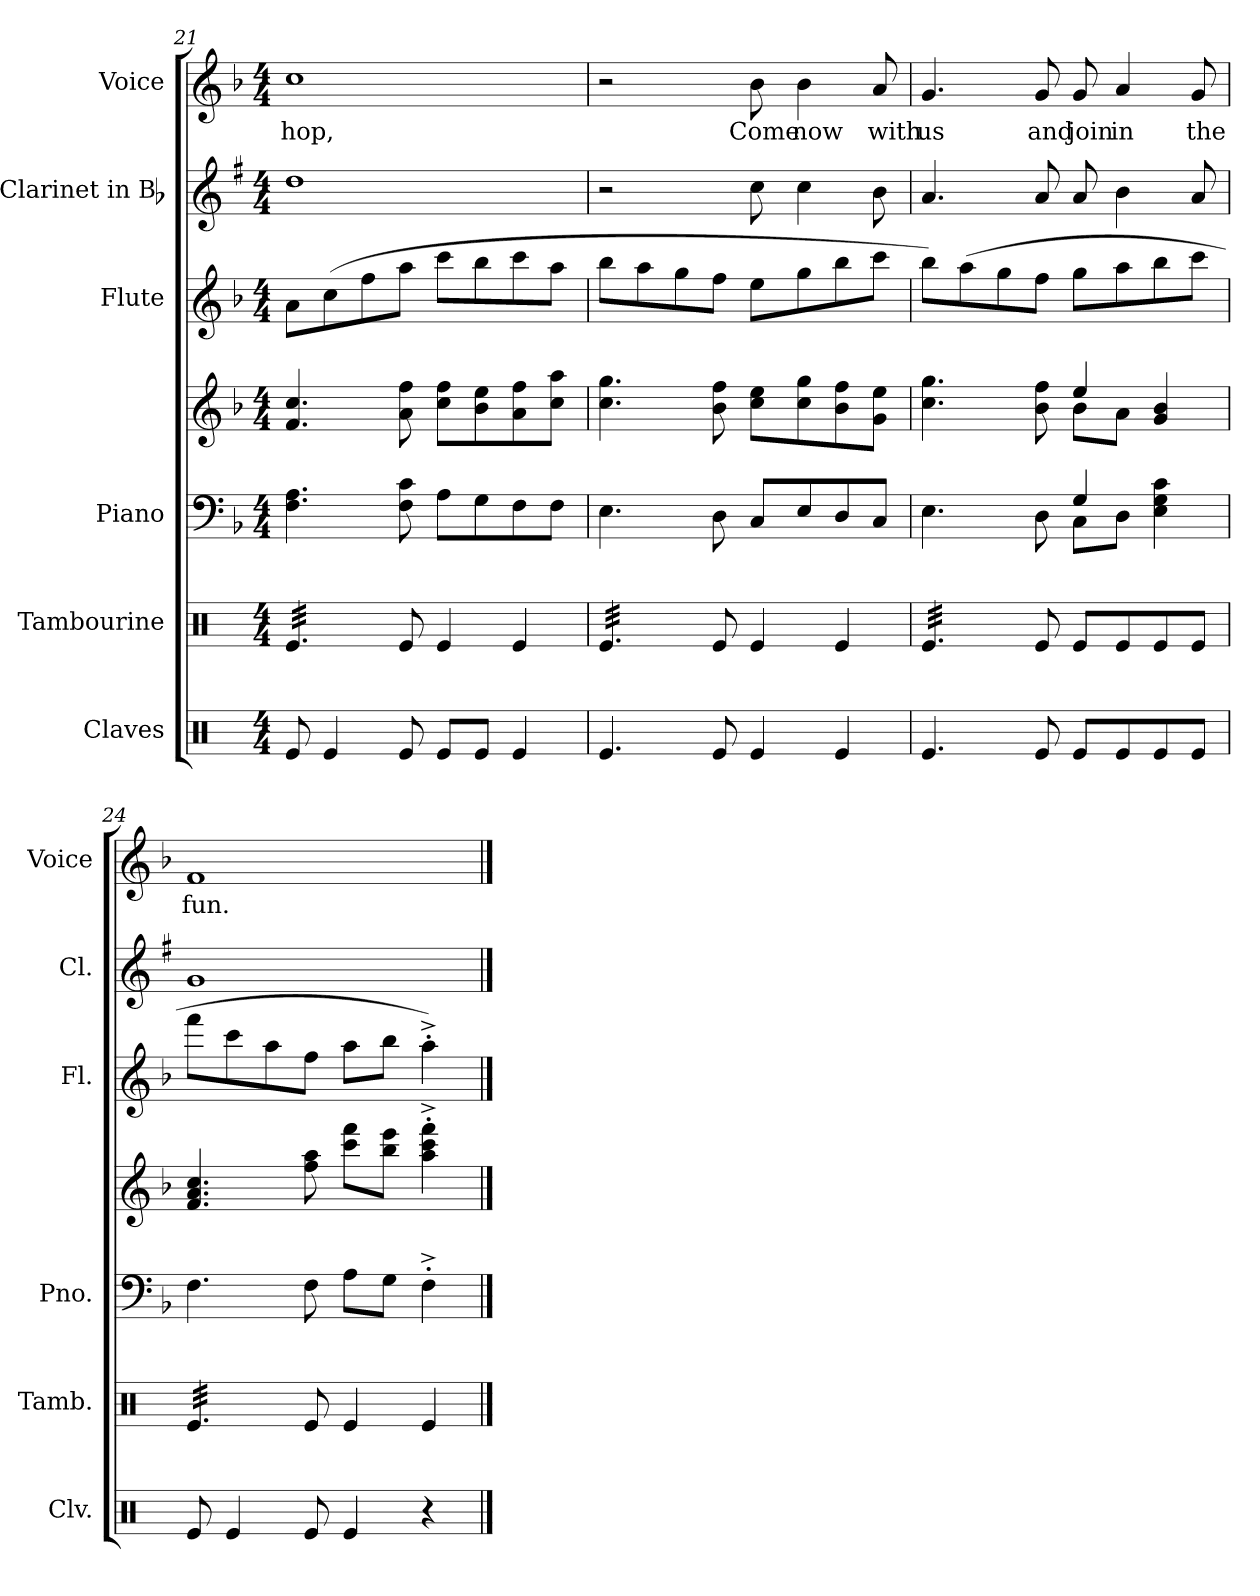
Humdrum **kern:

**kern	**kern	**kern	**kern	**kern	**kern	**kern	**text
*part6	*part5	*part4	*part4	*part3	*part2	*part1	*part1
*staff7	*staff6	*staff5	*staff4	*staff3	*staff2	*staff1	*staff1
*I"Claves	*I"Tambourine	*I"Piano	*	*I"Flute	*I"Clarinet in Bb	*I"Voice	*
*I'Clv.	*I'Tamb.	*I'Pno.	*	*I'Fl.	*I'Cl.	*I'Voice	*
!!LO:LB:g=z
*clefX	*clefX	*clefF4	*clefG2	*clefG2	*clefG2	*clefG2	*
*	*	*	*	*	*ITrd1c2	*	*
*k[]	*k[]	*k[b-]	*k[b-]	*k[b-]	*k[b-]	*k[b-]	*
*C:	*C:	*F:	*F:	*F:	*F:	*F:	*
*M4/4	*M4/4	*M4/4	*M4/4	*M4/4	*M4/4	*M4/4	*
=21	=21	=21	=21	=21	=21	=21	=21
!	!	!	!	!	!	!	!LO:LY:b:color=#000000
*	*tremolo	*	*	*	*	*	*
8Rei/	32Rei/LLL	4.Fi\ 4.Ai	4.fi/ 4.cci	8ai\L	1cci	1cci	hop,
.	32Rei/	.	.	.	.	.	.
.	32Rei/	.	.	.	.	.	.
.	32Rei/	.	.	.	.	.	.
4Rei/	32Rei/	.	.	(8cci\	.	.	.
.	32Rei/	.	.	.	.	.	.
.	32Rei/	.	.	.	.	.	.
.	32Rei/	.	.	.	.	.	.
.	32Rei/	.	.	8ffi\	.	.	.
.	32Rei/	.	.	.	.	.	.
.	32Rei/	.	.	.	.	.	.
.	32Rei/JJJ	.	.	.	.	.	.
*	*Xtremolo	*	*	*	*	*	*
8Rei/	8Rei/	8Fi\ 8ci	8ai\ 8ffi	8aai\J	.	.	.
8Rei/L	4Rei/	8Ai\L	8cci\ 8ffiL	8ccci\L	.	.	.
8Rei/J	.	8Gi\	8b-i\ 8eei	8bb-i\	.	.	.
4Rei/	4Rei/	8Fi\	8ai\ 8ffi	8ccci\	.	.	.
.	.	8Fi\J	8cci\ 8aaiJ	8aai\J	.	.	.
=22	=22	=22	=22	=22	=22	=22	=22
*	*tremolo	*	*	*	*	*	*
4.Rei/	32Rei/LLL	4.Ei\	4.cci\ 4.ggi	8bb-i\L	2r	2r	.
.	32Rei/	.	.	.	.	.	.
.	32Rei/	.	.	.	.	.	.
.	32Rei/	.	.	.	.	.	.
.	32Rei/	.	.	8aai\	.	.	.
.	32Rei/	.	.	.	.	.	.
.	32Rei/	.	.	.	.	.	.
.	32Rei/	.	.	.	.	.	.
.	32Rei/	.	.	8ggi\	.	.	.
.	32Rei/	.	.	.	.	.	.
.	32Rei/	.	.	.	.	.	.
.	32Rei/JJJ	.	.	.	.	.	.
*	*Xtremolo	*	*	*	*	*	*
8Rei/	8Rei/	8Di\	8b-i\ 8ffi	8ffi\J	.	.	.
!	!	!	!	!	!	!	!LO:LY:b:color=#000000
4Rei/	4Rei/	8Ci/L	8cci\ 8eeiL	8eei\L	8b-i\	8b-i\	Come
!	!	!	!	!	!	!	!LO:LY:b:color=#000000
.	.	8Ei/	8cci\ 8ggi	8ggi\	4b-i\	4b-i\	now
4Rei/	4Rei/	8Di/	8b-i\ 8ffi	8bb-i\	.	.	.
!	!	!	!	!	!	!	!LO:LY:b:color=#000000
.	.	8Ci/J	8gi\ 8eeiJ	8ccci\J	8ai\	8ai/	with
=23	=23	=23	=23	=23	=23	=23	=23
*	*	*^	*^	*	*	*	*
!	!	!	!	!	!	!	!	!	!LO:LY:b:color=#000000
*	*tremolo	*	*	*	*	*	*	*	*
4.Rei/	32Rei/LLL	4.Ei\	2ryy	4.cci\ 4.ggi	2ryy	8bb-i\L)	4.gi/	4.gi/	us
.	32Rei/	.	.	.	.	.	.	.	.
.	32Rei/	.	.	.	.	.	.	.	.
.	32Rei/	.	.	.	.	.	.	.	.
.	32Rei/	.	.	.	.	(8aai\	.	.	.
.	32Rei/	.	.	.	.	.	.	.	.
.	32Rei/	.	.	.	.	.	.	.	.
.	32Rei/	.	.	.	.	.	.	.	.
.	32Rei/	.	.	.	.	8ggi\	.	.	.
.	32Rei/	.	.	.	.	.	.	.	.
.	32Rei/	.	.	.	.	.	.	.	.
.	32Rei/JJJ	.	.	.	.	.	.	.	.
*	*Xtremolo	*	*	*	*	*	*	*	*
!	!	!	!	!	!	!	!	!	!LO:LY:b:color=#000000
8Rei/	8Rei/	8Di\	.	8b-i\ 8ffi	.	8ffi\J	8gi/	8gi/	and
!	!	!	!	!	!	!	!	!	!LO:LY:b:color=#000000
8Rei/L	8Rei/L	4Gi/	8Ci\L	4eei/	8b-i\L	8ggi\L	8gi/	8gi/	join
!	!	!	!	!	!	!	!	!	!LO:LY:b:color=#000000
8Rei/	8Rei/	.	8Di\J	.	8ai\J	8aai\	4ai\	4ai/	in
8Rei/	8Rei/	4Ei\ 4Gi 4ci	4ryy	4gi/ 4b-i	4ryy	8bb-i\	.	.	.
!	!	!	!	!	!	!	!	!	!LO:LY:b:color=#000000
8Rei/J	8Rei/J	.	.	.	.	8ccci\J	8gi/	8gi/	the
*	*	*v	*v	*	*	*	*	*	*
*	*	*	*v	*v	*	*	*	*
=24	=24	=24	=24	=24	=24	=24	=24
!	!	!	!	!	!	!	!LO:LY:b:color=#000000
*	*tremolo	*	*	*	*	*	*
8Rei/	32Rei/LLL	4.Fi\	4.fi/ 4.ai 4.cci	8fffi\L	1fi	1fi	fun.
.	32Rei/	.	.	.	.	.	.
.	32Rei/	.	.	.	.	.	.
.	32Rei/	.	.	.	.	.	.
4Rei/	32Rei/	.	.	8ccci\	.	.	.
.	32Rei/	.	.	.	.	.	.
.	32Rei/	.	.	.	.	.	.
.	32Rei/	.	.	.	.	.	.
.	32Rei/	.	.	8aai\	.	.	.
.	32Rei/	.	.	.	.	.	.
.	32Rei/	.	.	.	.	.	.
.	32Rei/JJJ	.	.	.	.	.	.
*	*Xtremolo	*	*	*	*	*	*
8Rei/	8Rei/	8Fi\	8ffi\ 8aai	8ffi\J	.	.	.
4Rei/	4Rei/	8Ai\L	8ccci\ 8fffiL	8aai\L	.	.	.
.	.	8Gi\J	8bb-i\ 8eeeiJ	8bb-i\J	.	.	.
4r	4Rei/	4F'^i\	4aai\'^ 4ccci'^ 4fffi'^	4aa'^i\)	.	.	.
==	==	==	==	==	==	==	==
*-	*-	*-	*-	*-	*-	*-	*-
